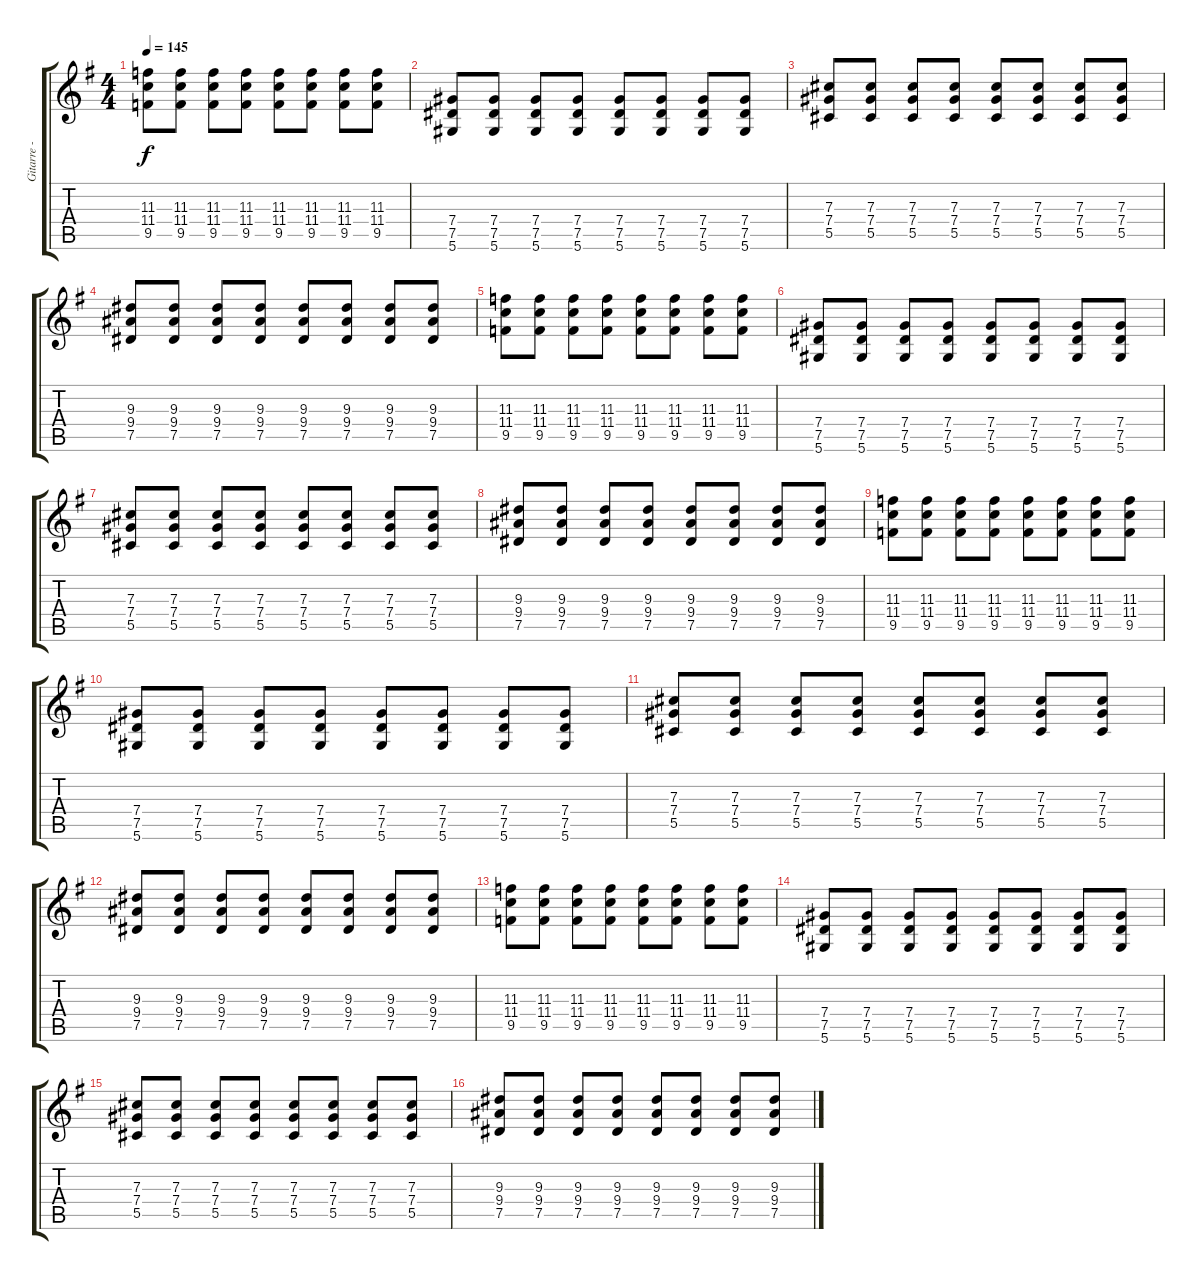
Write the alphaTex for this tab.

\track ("Gitarre - Rodrigo Gonzalez" "Gitarre - ") {instrument distortionguitar}
\staff {score tabs}
\tuning (Eb4 Bb3 Gb3 Db3 Ab2 Eb2) {hide}
\ts (4 4)
\tempo 145
\clef g2
\ks g
(11.3 11.4 9.5).8{dy f} (11.3 11.4 9.5).8 (11.3 11.4 9.5).8 (11.3 11.4 9.5).8 (11.3 11.4 9.5).8 (11.3 11.4 9.5).8 (11.3 11.4 9.5).8 (11.3 11.4 9.5).8 |
(7.4 7.5 5.6).8 (7.4 7.5 5.6).8 (7.4 7.5 5.6).8 (7.4 7.5 5.6).8 (7.4 7.5 5.6).8 (7.4 7.5 5.6).8 (7.4 7.5 5.6).8 (7.4 7.5 5.6).8 |
(7.3 7.4 5.5).8 (7.3 7.4 5.5).8 (7.3 7.4 5.5).8 (7.3 7.4 5.5).8 (7.3 7.4 5.5).8 (7.3 7.4 5.5).8 (7.3 7.4 5.5).8 (7.3 7.4 5.5).8 |
(9.3 9.4 7.5).8 (9.3 9.4 7.5).8 (9.3 9.4 7.5).8 (9.3 9.4 7.5).8 (9.3 9.4 7.5).8 (9.3 9.4 7.5).8 (9.3 9.4 7.5).8 (9.3 9.4 7.5).8 |
(11.3 11.4 9.5).8 (11.3 11.4 9.5).8 (11.3 11.4 9.5).8 (11.3 11.4 9.5).8 (11.3 11.4 9.5).8 (11.3 11.4 9.5).8 (11.3 11.4 9.5).8 (11.3 11.4 9.5).8 |
(7.4 7.5 5.6).8 (7.4 7.5 5.6).8 (7.4 7.5 5.6).8 (7.4 7.5 5.6).8 (7.4 7.5 5.6).8 (7.4 7.5 5.6).8 (7.4 7.5 5.6).8 (7.4 7.5 5.6).8 |
(7.3 7.4 5.5).8 (7.3 7.4 5.5).8 (7.3 7.4 5.5).8 (7.3 7.4 5.5).8 (7.3 7.4 5.5).8 (7.3 7.4 5.5).8 (7.3 7.4 5.5).8 (7.3 7.4 5.5).8 |
(9.3 9.4 7.5).8 (9.3 9.4 7.5).8 (9.3 9.4 7.5).8 (9.3 9.4 7.5).8 (9.3 9.4 7.5).8 (9.3 9.4 7.5).8 (9.3 9.4 7.5).8 (9.3 9.4 7.5).8 |
(11.3 11.4 9.5).8 (11.3 11.4 9.5).8 (11.3 11.4 9.5).8 (11.3 11.4 9.5).8 (11.3 11.4 9.5).8 (11.3 11.4 9.5).8 (11.3 11.4 9.5).8 (11.3 11.4 9.5).8 |
(7.4 7.5 5.6).8 (7.4 7.5 5.6).8 (7.4 7.5 5.6).8 (7.4 7.5 5.6).8 (7.4 7.5 5.6).8 (7.4 7.5 5.6).8 (7.4 7.5 5.6).8 (7.4 7.5 5.6).8 |
(7.3 7.4 5.5).8 (7.3 7.4 5.5).8 (7.3 7.4 5.5).8 (7.3 7.4 5.5).8 (7.3 7.4 5.5).8 (7.3 7.4 5.5).8 (7.3 7.4 5.5).8 (7.3 7.4 5.5).8 |
(9.3 9.4 7.5).8 (9.3 9.4 7.5).8 (9.3 9.4 7.5).8 (9.3 9.4 7.5).8 (9.3 9.4 7.5).8 (9.3 9.4 7.5).8 (9.3 9.4 7.5).8 (9.3 9.4 7.5).8 |
(11.3 11.4 9.5).8 (11.3 11.4 9.5).8 (11.3 11.4 9.5).8 (11.3 11.4 9.5).8 (11.3 11.4 9.5).8 (11.3 11.4 9.5).8 (11.3 11.4 9.5).8 (11.3 11.4 9.5).8 |
(7.4 7.5 5.6).8 (7.4 7.5 5.6).8 (7.4 7.5 5.6).8 (7.4 7.5 5.6).8 (7.4 7.5 5.6).8 (7.4 7.5 5.6).8 (7.4 7.5 5.6).8 (7.4 7.5 5.6).8 |
(7.3 7.4 5.5).8 (7.3 7.4 5.5).8 (7.3 7.4 5.5).8 (7.3 7.4 5.5).8 (7.3 7.4 5.5).8 (7.3 7.4 5.5).8 (7.3 7.4 5.5).8 (7.3 7.4 5.5).8 |
(9.3 9.4 7.5).8 (9.3 9.4 7.5).8 (9.3 9.4 7.5).8 (9.3 9.4 7.5).8 (9.3 9.4 7.5).8 (9.3 9.4 7.5).8 (9.3 9.4 7.5).8 (9.3 9.4 7.5).8
